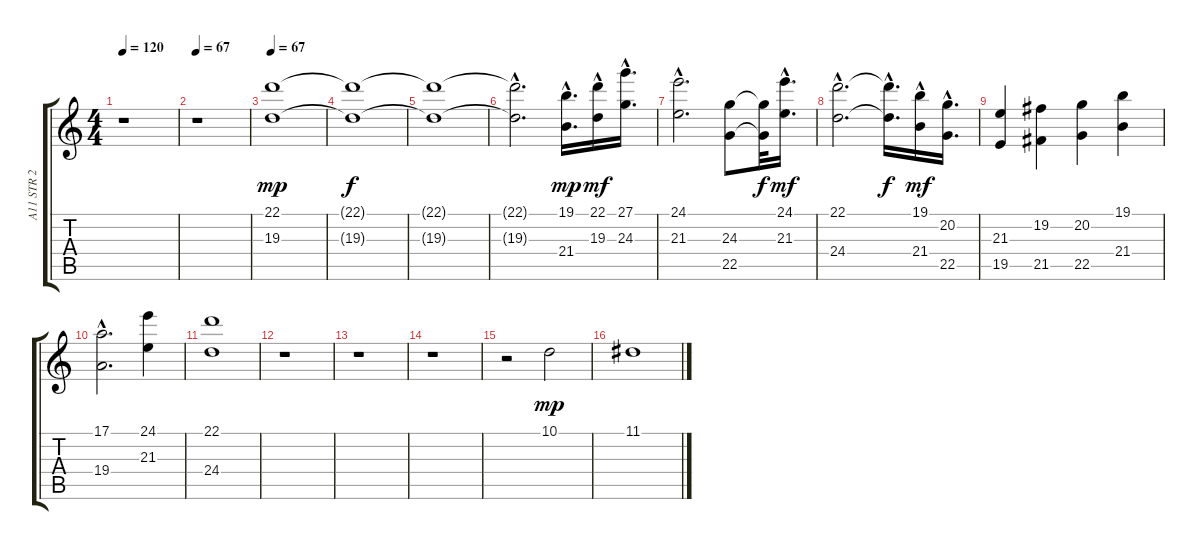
\track ("A11 STR 2" "A11 STR 2") {instrument stringensemble1}
\staff {score tabs}
\tuning (E4 B3 G3 D3 A2 E2) {hide}
\ts (4 4)
\tempo 120
\clef g2
\ks c
r.1{dy mp instrument stringensemble1} |
\tempo 67
r.1 |
\tempo 67
(22.1 19.3).1 |
(22.1{t} 19.3{t}).1{dy f} |
(22.1{t} 19.3{t}).1 |
(22.1{hac t} 19.3{hac t}).2{d} (19.1{hac} 21.4{hac}).16{d dy mp} (22.1{hac} 19.3{hac}).16{dy mf} (27.1{hac} 24.3{hac}).16{d} |
(24.1{hac} 21.3{hac}).2{d} (24.3 22.5).8 (24.3{t} 22.5{t}).32{dy f} (24.1{hac} 21.3{hac}).16{d dy mf} |
(22.1{hac} 24.4{hac}).2{d} (22.1{hac t} 24.4{hac t}).16{d dy f} (19.1{hac} 21.4{hac}).16{dy mf} (20.2{hac} 22.5{hac}).16{d} |
(21.3 19.5).4 (19.2 21.5).4 (20.2 22.5).4 (19.1 21.4).4 |
(17.1{hac} 19.4{hac}).2{d} (24.1 21.3).4 |
(22.1 24.4).1 |
r.1 |
r.1 |
r.1 |
r.2 10.1.2{dy mp} |
11.1.1
